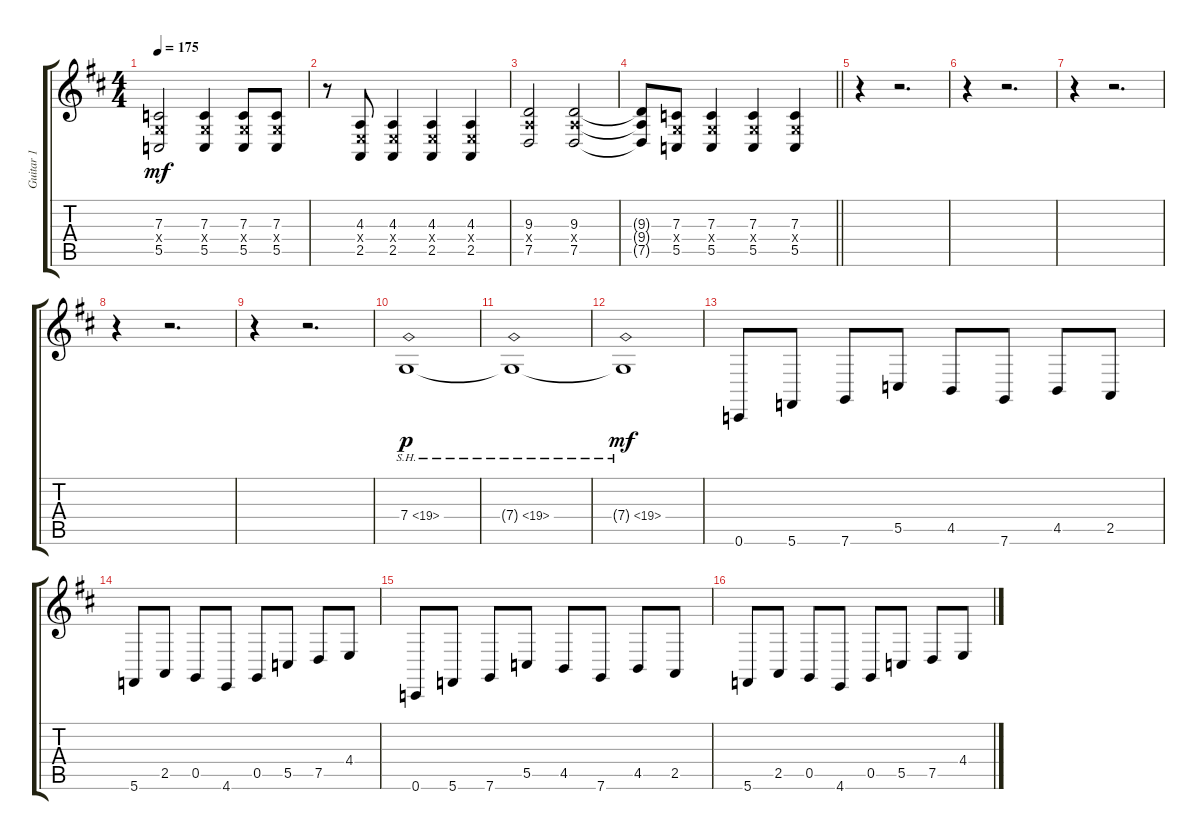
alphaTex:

\track ("Guitar 1" "Guitar 1") {instrument flute}
\staff {score tabs}
\tuning (D4 A3 F3 C3 G2 C2) {hide}
\ts (4 4)
\tempo 175
\clef g2
\ks d
(7.3 7.4{x} 5.5).2{dy mf} (7.3 7.4{x} 5.5).4 (7.3 7.4{x} 5.5).8 (7.3 7.4{x} 5.5).8 |
r.8 (4.3 4.4{x} 2.5).8 (4.3 4.4{x} 2.5).4 (4.3 4.4{x} 2.5).4 (4.3 4.4{x} 2.5).4 |
(9.3 9.4{x} 7.5).2 (9.3 9.4{x} 7.5).2 |
\barLineRight lightlight
(9.3{t} 9.4{t} 7.5{t}).8 (7.3 7.4{x} 5.5).8 (7.3 7.4{x} 5.5).4 (7.3 7.4{x} 5.5).4 (7.3 7.4{x} 5.5).4 |
r.4 r.2{d} |
r.4 r.2{d} |
r.4 r.2{d} |
r.4 r.2{d} |
r.4 r.2{d} |
7.4{sh 12}.1{dy p} |
7.4{sh 12 t}.1 |
7.4{sh 12 t}.1{dy mf} |
0.6.8 5.6.8 7.6.8 5.5.8 4.5.8 7.6.8 4.5.8 2.5.8 |
5.6.8 2.5.8 0.5.8 4.6.8 0.5.8 5.5.8 7.5.8 4.4.8 |
0.6.8 5.6.8 7.6.8 5.5.8 4.5.8 7.6.8 4.5.8 2.5.8 |
5.6.8 2.5.8 0.5.8 4.6.8 0.5.8 5.5.8 7.5.8 4.4.8
